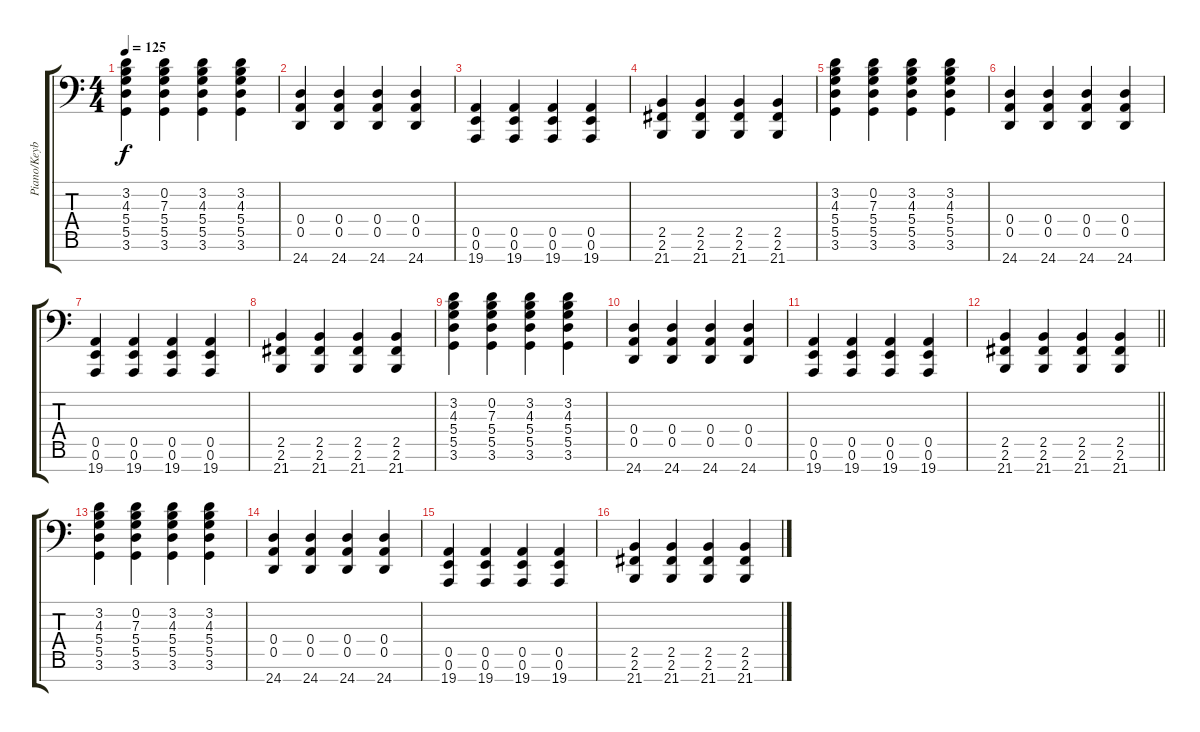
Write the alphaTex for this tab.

\track ("Piano/Keyboard" "Piano/Keyb") {instrument brightacousticpiano}
\staff {score tabs}
\tuning (E4 B3 G3 D3 A2 E2 D0) {hide}
\ts (4 4)
\tempo 125
\clef f4
\ks c
(3.2 4.3 5.4 5.5 3.6).4{dy f} (0.2 7.3 5.4 5.5 3.6).4 (3.2 4.3 5.4 5.5 3.6).4 (3.2 4.3 5.4 5.5 3.6).4 |
(0.4 0.5 24.7).4 (0.4 0.5 24.7).4 (0.4 0.5 24.7).4 (0.4 0.5 24.7).4 |
(0.5 0.6 19.7).4 (0.5 0.6 19.7).4 (0.5 0.6 19.7).4 (0.5 0.6 19.7).4 |
(2.5 2.6 21.7).4 (2.5 2.6 21.7).4 (2.5 2.6 21.7).4 (2.5 2.6 21.7).4 |
(3.2 4.3 5.4 5.5 3.6).4 (0.2 7.3 5.4 5.5 3.6).4 (3.2 4.3 5.4 5.5 3.6).4 (3.2 4.3 5.4 5.5 3.6).4 |
(0.4 0.5 24.7).4 (0.4 0.5 24.7).4 (0.4 0.5 24.7).4 (0.4 0.5 24.7).4 |
(0.5 0.6 19.7).4 (0.5 0.6 19.7).4 (0.5 0.6 19.7).4 (0.5 0.6 19.7).4 |
(2.5 2.6 21.7).4 (2.5 2.6 21.7).4 (2.5 2.6 21.7).4 (2.5 2.6 21.7).4 |
(3.2 4.3 5.4 5.5 3.6).4 (0.2 7.3 5.4 5.5 3.6).4 (3.2 4.3 5.4 5.5 3.6).4 (3.2 4.3 5.4 5.5 3.6).4 |
(0.4 0.5 24.7).4 (0.4 0.5 24.7).4 (0.4 0.5 24.7).4 (0.4 0.5 24.7).4 |
(0.5 0.6 19.7).4 (0.5 0.6 19.7).4 (0.5 0.6 19.7).4 (0.5 0.6 19.7).4 |
\barLineRight lightlight
(2.5 2.6 21.7).4 (2.5 2.6 21.7).4 (2.5 2.6 21.7).4 (2.5 2.6 21.7).4 |
(3.2 4.3 5.4 5.5 3.6).4 (0.2 7.3 5.4 5.5 3.6).4 (3.2 4.3 5.4 5.5 3.6).4 (3.2 4.3 5.4 5.5 3.6).4 |
(0.4 0.5 24.7).4 (0.4 0.5 24.7).4 (0.4 0.5 24.7).4 (0.4 0.5 24.7).4 |
(0.5 0.6 19.7).4 (0.5 0.6 19.7).4 (0.5 0.6 19.7).4 (0.5 0.6 19.7).4 |
(2.5 2.6 21.7).4 (2.5 2.6 21.7).4 (2.5 2.6 21.7).4 (2.5 2.6 21.7).4
